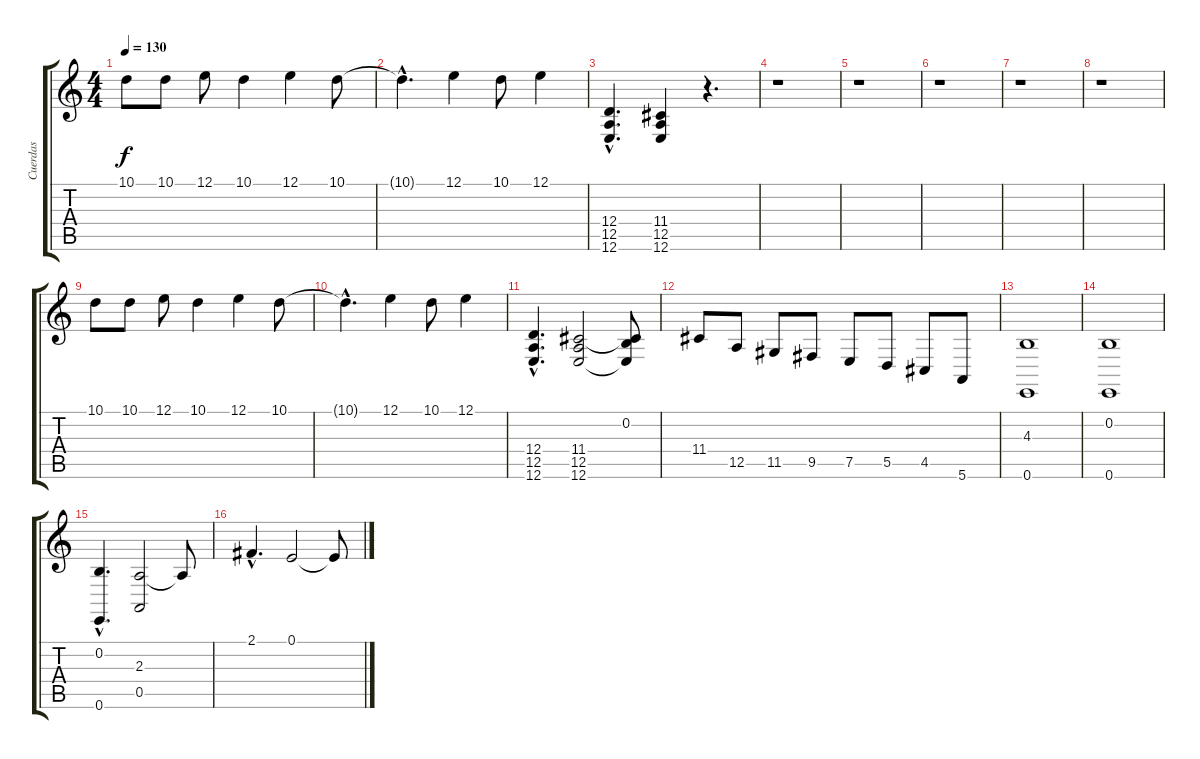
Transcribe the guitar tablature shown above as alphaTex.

\track ("Cuerdas" "Cuerdas") {instrument stringensemble1}
\staff {score tabs}
\tuning (E4 B3 G3 D3 A2 E2) {hide}
\ts (4 4)
\tempo 130
\clef g2
\ks c
10.1.8{dy f} 10.1.8 12.1.8 10.1.4 12.1.4 10.1.8 |
10.1{hac t}.4{d} 12.1.4 10.1.8 12.1.4 |
(12.4{hac} 12.5{hac} 12.6{hac}).4{d} (11.4 12.5 12.6).4 r.4{d} |
r.1 |
r.1 |
r.1 |
r.1 |
r.1 |
10.1.8 10.1.8 12.1.8 10.1.4 12.1.4 10.1.8 |
10.1{hac t}.4{d} 12.1.4 10.1.8 12.1.4 |
(12.4{hac} 12.5{hac} 12.6{hac}).4{d} (11.4 12.5 12.6).2 (0.2 11.4{t} 12.6{t}).8 |
11.4.8 12.5.8 11.5.8 9.5.8 7.5.8 5.5.8 4.5.8 5.6.8 |
(4.3 0.6).1 |
(0.2 0.6).1 |
(0.2{hac} 0.6{hac}).4{d} (2.3 0.5).2 2.3{t}.8 |
2.1{hac}.4{d} 0.1.2 0.1{t}.8
